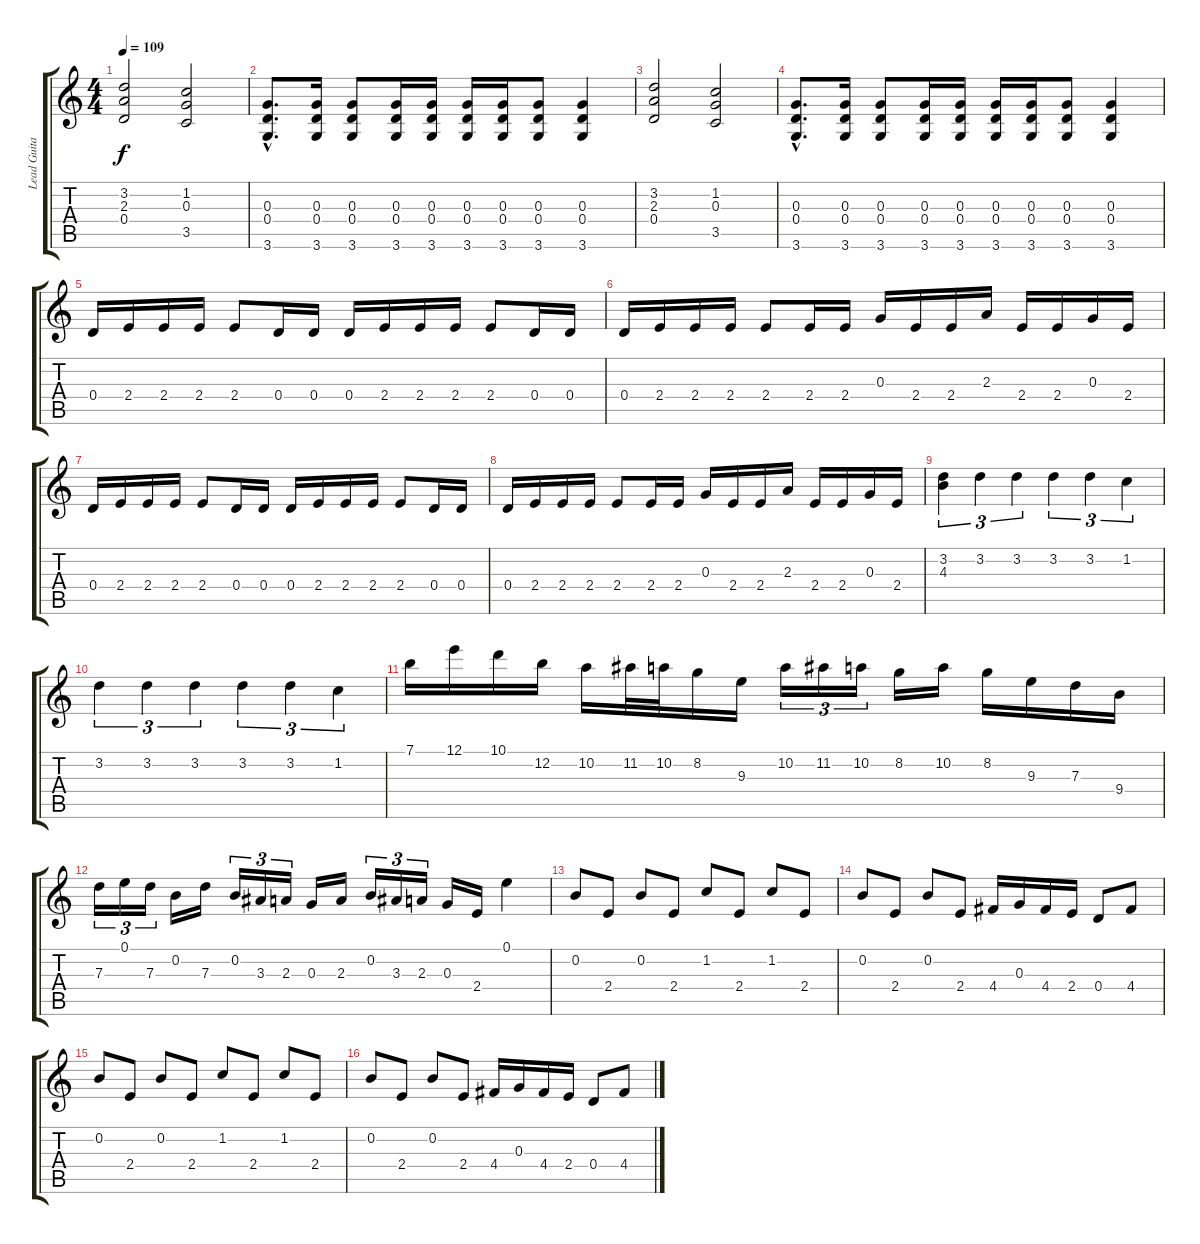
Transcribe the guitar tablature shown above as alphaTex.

\track ("Lead Guitar" "Lead Guita") {instrument overdrivenguitar}
\staff {score tabs}
\tuning (E4 B3 G3 D3 A2 E2) {hide}
\ts (4 4)
\tempo 109
\clef g2
\ks c
(3.2 2.3 0.4).2{dy f} (1.2 0.3 3.5).2 |
(0.3{hac} 0.4{hac} 3.6{hac}).8{d} (0.3 0.4 3.6).16 (0.3 0.4 3.6).8 (0.3 0.4 3.6).16 (0.3 0.4 3.6).16 (0.3 0.4 3.6).16 (0.3 0.4 3.6).16 (0.3 0.4 3.6).8 (0.3 0.4 3.6).4 |
(3.2 2.3 0.4).2 (1.2 0.3 3.5).2 |
(0.3{hac} 0.4{hac} 3.6{hac}).8{d} (0.3 0.4 3.6).16 (0.3 0.4 3.6).8 (0.3 0.4 3.6).16 (0.3 0.4 3.6).16 (0.3 0.4 3.6).16 (0.3 0.4 3.6).16 (0.3 0.4 3.6).8 (0.3 0.4 3.6).4 |
0.4.16 2.4.16 2.4.16 2.4.16 2.4.8 0.4.16 0.4.16 0.4.16 2.4.16 2.4.16 2.4.16 2.4.8 0.4.16 0.4.16 |
0.4.16 2.4.16 2.4.16 2.4.16 2.4.8 2.4.16 2.4.16 0.3.16 2.4.16 2.4.16 2.3.16 2.4.16 2.4.16 0.3.16 2.4.16 |
0.4.16 2.4.16 2.4.16 2.4.16 2.4.8 0.4.16 0.4.16 0.4.16 2.4.16 2.4.16 2.4.16 2.4.8 0.4.16 0.4.16 |
0.4.16 2.4.16 2.4.16 2.4.16 2.4.8 2.4.16 2.4.16 0.3.16 2.4.16 2.4.16 2.3.16 2.4.16 2.4.16 0.3.16 2.4.16 |
(3.2 4.3).4{tu (3 2)} 3.2.4{tu (3 2)} 3.2.4{tu (3 2)} 3.2.4{tu (3 2)} 3.2.4{tu (3 2)} 1.2.4{tu (3 2)} |
3.2.4{tu (3 2)} 3.2.4{tu (3 2)} 3.2.4{tu (3 2)} 3.2.4{tu (3 2)} 3.2.4{tu (3 2)} 1.2.4{tu (3 2)} |
7.1.16 12.1.16 10.1.16 12.2.16 10.2.16 11.2.32 10.2.32 8.2.16 9.3.16 10.2.16{tu (3 2)} 11.2.16{tu (3 2)} 10.2.16{tu (3 2)} 8.2.16 10.2.16 8.2.16 9.3.16 7.3.16 9.4.16 |
7.3.16{tu (3 2)} 0.1.16{tu (3 2)} 7.3.16{tu (3 2)} 0.2.16 7.3.16 0.2.16{tu (3 2)} 3.3.16{tu (3 2)} 2.3.16{tu (3 2)} 0.3.16 2.3.16 0.2.16{tu (3 2)} 3.3.16{tu (3 2)} 2.3.16{tu (3 2)} 0.3.16 2.4.16 0.1.4 |
0.2.8 2.4.8 0.2.8 2.4.8 1.2.8 2.4.8 1.2.8 2.4.8 |
0.2.8 2.4.8 0.2.8 2.4.8 4.4.16 0.3.16 4.4.16 2.4.16 0.4.8 4.4.8 |
0.2.8 2.4.8 0.2.8 2.4.8 1.2.8 2.4.8 1.2.8 2.4.8 |
0.2.8 2.4.8 0.2.8 2.4.8 4.4.16 0.3.16 4.4.16 2.4.16 0.4.8 4.4.8
